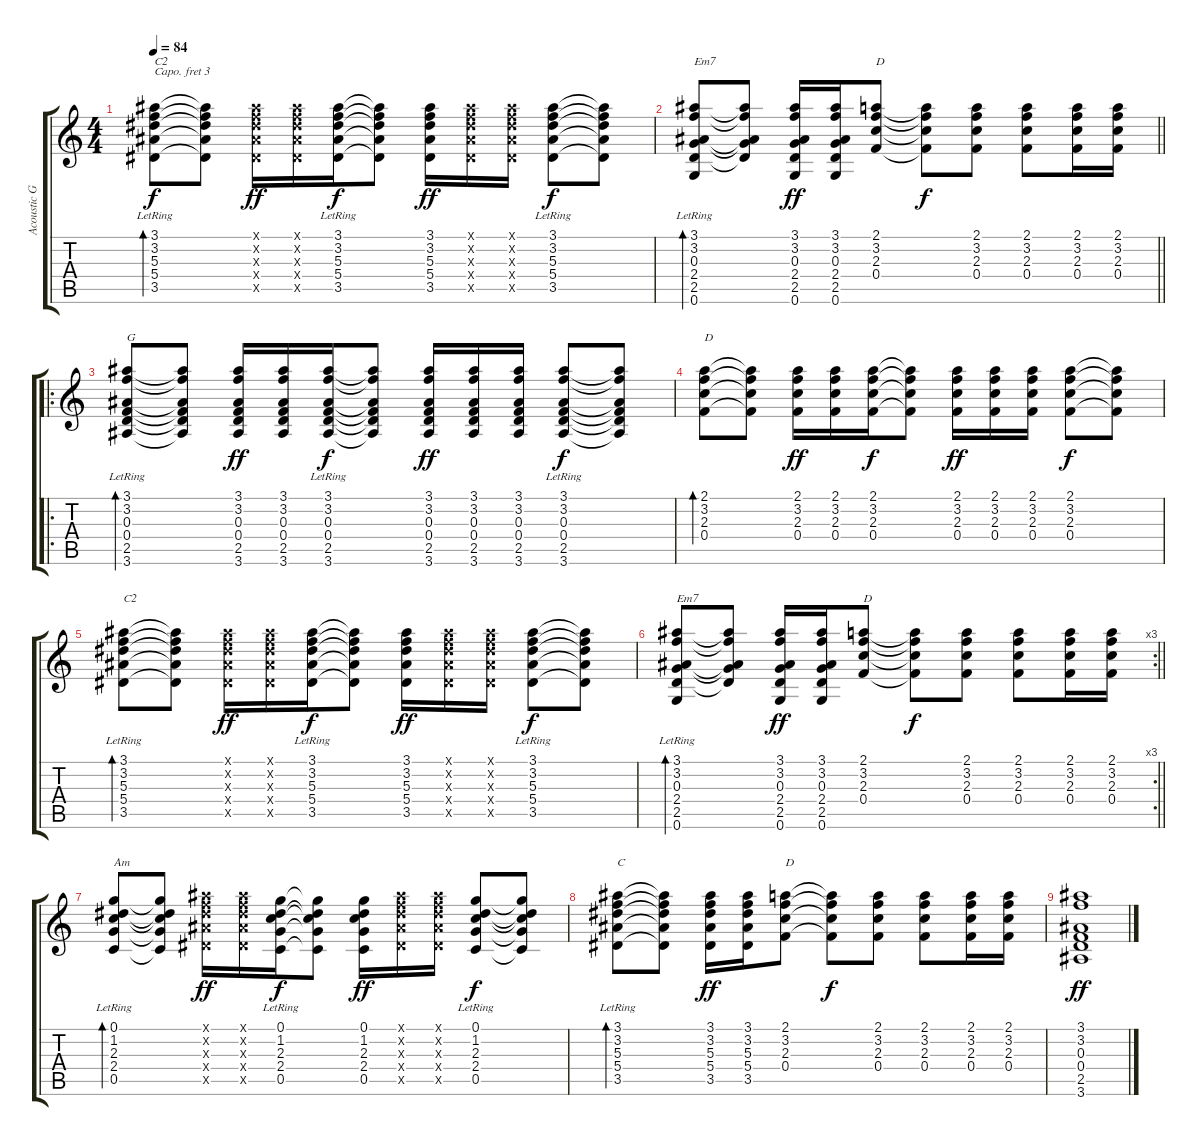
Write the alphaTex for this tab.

\track ("Acoustic Guitar" "Acoustic G") {instrument acousticguitarsteel}
\staff {score tabs}
\capo 3
\tuning (E4 B3 G3 D3 A2 E2) {hide}
\ts (4 4)
\tempo 84
\clef g2
\ks c
(3.1 3.2 5.3 5.4 3.5{lr}).8{bd 60 txt "C2" dy f} (3.1{t} 3.2{t} 5.3{t} 5.4{t} 3.5{t}).8 (3.1{x} 3.2{x} 5.3{x} 5.4{x} 3.5{x}).16{dy ff} (3.1{x} 3.2{x} 5.3{x} 5.4{x} 3.5{x}).16 (3.1 3.2 5.3 5.4 3.5{lr}).16{dy f} (3.1{t} 3.2{t} 5.3{t} 5.4{t} 3.5{t}).8 (3.1 3.2 5.3 5.4 3.5).16{dy ff} (3.1{x} 3.2{x} 5.3{x} 5.4{x} 3.5{x}).16 (3.1{x} 3.2{x} 5.3{x} 5.4{x} 3.5{x}).16 (3.1 3.2 5.3 5.4 3.5{lr}).8{dy f} (3.1{t} 3.2{t} 5.3{t} 5.4{t} 3.5{t}).8 |
\barLineRight lightlight
(3.1 3.2 0.3 2.4 2.5{lr} 0.6).8{bd 60 txt "Em7"} (3.1{t} 3.2{t} 0.3{t} 2.4{t} 2.5{t}).8 (3.1 3.2 0.3 2.4 2.5 0.6).16{dy ff} (3.1 3.2 0.3 2.4 2.5 0.6).16 (2.1 3.2 2.3 0.4).8{txt "D"} (2.1{t} 3.2{t} 2.3{t} 0.4{t}).8{dy f} (2.1 3.2 2.3 0.4).8 (2.1 3.2 2.3 0.4).8 (2.1 3.2 2.3 0.4).16 (2.1 3.2 2.3 0.4).16 |
\ro
(3.1 3.2 0.3 0.4 2.5 3.6{lr}).8{bd 60 txt "G" volume 15} (3.1{t} 3.2{t} 0.3{t} 0.4{t} 2.5{t} 3.6{t}).8 (3.1 3.2 0.3 0.4 2.5 3.6).16{dy ff} (3.1 3.2 0.3 0.4 2.5 3.6).16 (3.1 3.2 0.3 0.4 2.5 3.6{lr}).16{dy f} (3.1{t} 3.2{t} 0.3{t} 0.4{t} 2.5{t} 3.6{t}).8 (3.1 3.2 0.3 0.4 2.5 3.6).16{dy ff} (3.1 3.2 0.3 0.4 2.5 3.6).16 (3.1 3.2 0.3 0.4 2.5 3.6).16 (3.1 3.2 0.3 0.4 2.5 3.6{lr}).8{dy f} (3.1{t} 3.2{t} 0.3{t} 0.4{t} 2.5{t} 3.6{t}).8 |
(2.1 3.2 2.3 0.4).8{bd 60 txt "D"} (2.1{t} 3.2{t} 2.3{t} 0.4{t}).8 (2.1 3.2 2.3 0.4).16{dy ff} (2.1 3.2 2.3 0.4).16 (2.1 3.2 2.3 0.4).16{dy f} (2.1{t} 3.2{t} 2.3{t} 0.4{t}).8 (2.1 3.2 2.3 0.4).16{dy ff} (2.1 3.2 2.3 0.4).16 (2.1 3.2 2.3 0.4).16 (2.1 3.2 2.3 0.4).8{dy f} (2.1{t} 3.2{t} 2.3{t} 0.4{t}).8 |
(3.1 3.2 5.3 5.4 3.5{lr}).8{bd 60 txt "C2"} (3.1{t} 3.2{t} 5.3{t} 5.4{t} 3.5{t}).8 (3.1{x} 3.2{x} 5.3{x} 5.4{x} 3.5{x}).16{dy ff} (3.1{x} 3.2{x} 5.3{x} 5.4{x} 3.5{x}).16 (3.1 3.2 5.3 5.4 3.5{lr}).16{dy f} (3.1{t} 3.2{t} 5.3{t} 5.4{t} 3.5{t}).8 (3.1 3.2 5.3 5.4 3.5).16{dy ff} (3.1{x} 3.2{x} 5.3{x} 5.4{x} 3.5{x}).16 (3.1{x} 3.2{x} 5.3{x} 5.4{x} 3.5{x}).16 (3.1 3.2 5.3 5.4 3.5{lr}).8{dy f} (3.1{t} 3.2{t} 5.3{t} 5.4{t} 3.5{t}).8 |
\rc 3
\barLineRight lightlight
(3.1 3.2 0.3 2.4 2.5{lr} 0.6).8{bd 60 txt "Em7"} (3.1{t} 3.2{t} 0.3{t} 2.4{t} 2.5{t}).8 (3.1 3.2 0.3 2.4 2.5 0.6).16{dy ff} (3.1 3.2 0.3 2.4 2.5 0.6).16 (2.1 3.2 2.3 0.4).8{txt "D"} (2.1{t} 3.2{t} 2.3{t} 0.4{t}).8{dy f} (2.1 3.2 2.3 0.4).8 (2.1 3.2 2.3 0.4).8 (2.1 3.2 2.3 0.4).16 (2.1 3.2 2.3 0.4).16 |
(0.1 1.2 2.3 2.4 0.5{lr}).8{bd 60 txt "Am"} (0.1{t} 1.2{t} 2.3{t} 2.4{t} 0.5{t}).8 (3.1{x} 3.2{x} 5.3{x} 5.4{x} 3.5{x}).16{dy ff} (3.1{x} 3.2{x} 5.3{x} 5.4{x} 3.5{x}).16 (0.1 1.2 2.3 2.4 0.5{lr}).16{dy f} (0.1{t} 1.2{t} 2.3{t} 2.4{t} 0.5{t}).8 (0.1 1.2 2.3 2.4 0.5).16{dy ff} (3.1{x} 3.2{x} 5.3{x} 5.4{x} 3.5{x}).16 (3.1{x} 3.2{x} 5.3{x} 5.4{x} 3.5{x}).16 (0.1 1.2 2.3 2.4 0.5{lr}).8{dy f} (0.1{t} 1.2{t} 2.3{t} 2.4{t} 0.5{t}).8 |
(3.1 3.2 5.3 5.4 3.5{lr}).8{bd 60 txt "C"} (3.1{t} 3.2{t} 5.3{t} 5.4{t} 3.5{t}).8 (3.1 3.2 5.3 5.4 3.5).16{dy ff} (3.1 3.2 5.3 5.4 3.5).16 (2.1 3.2 2.3 0.4).8{txt "D"} (2.1{t} 3.2{t} 2.3{t} 0.4{t}).8{dy f} (2.1 3.2 2.3 0.4).8 (2.1 3.2 2.3 0.4).8 (2.1 3.2 2.3 0.4).16 (2.1 3.2 2.3 0.4).16 |
(3.1 3.2 0.3 0.4 2.5 3.6).1{dy ff volume 0}
